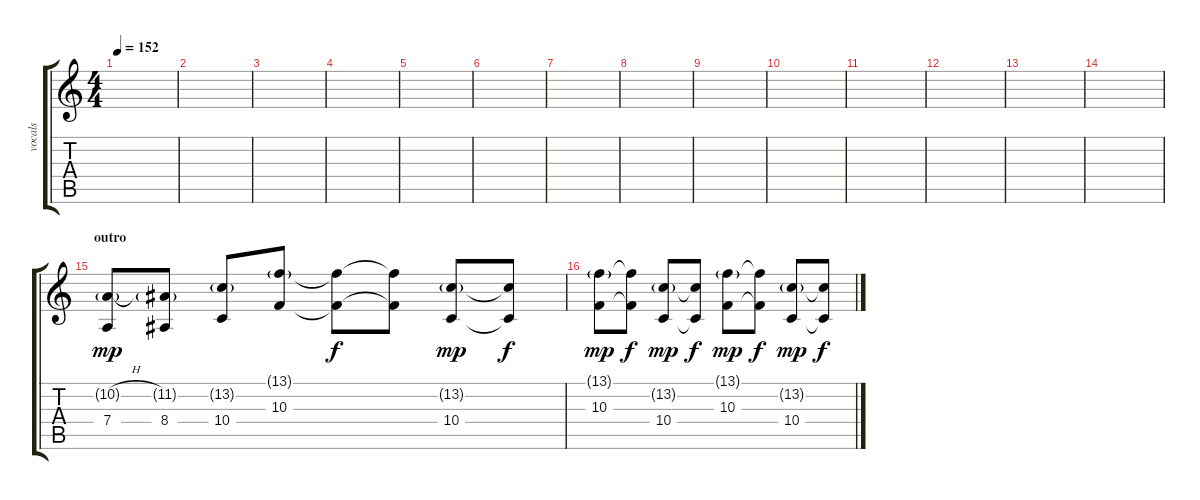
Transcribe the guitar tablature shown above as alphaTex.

\track ("vocals" "vocals") {instrument tenorsax}
\staff {score tabs}
\tuning (E4 B3 G3 D3 A2 D2) {hide}
\ts (4 4)
\tempo 152
\clef g2
\ks c
|
|
|
|
|
|
|
|
|
|
|
|
|
|
\section ("" "outro")
(10.2{h g} 7.4).8{dy mp} (11.2{g} 8.4).8 (13.2{g} 10.4).8 (13.1{g} 10.3).8 (13.1{t} 10.3{t}).8{dy f} (13.1{t} 10.3{t}).8 (13.2{g} 10.4).8{dy mp} (13.2{t} 10.4{t}).8{dy f} |
(13.1{g} 10.3).8{dy mp} (13.1{t} 10.3{t}).8{dy f} (13.2{g} 10.4).8{dy mp} (13.2{t} 10.4{t}).8{dy f} (13.1{g} 10.3).8{dy mp} (13.1{t} 10.3{t}).8{dy f} (13.2{g} 10.4).8{dy mp} (13.2{t} 10.4{t}).8{dy f}
